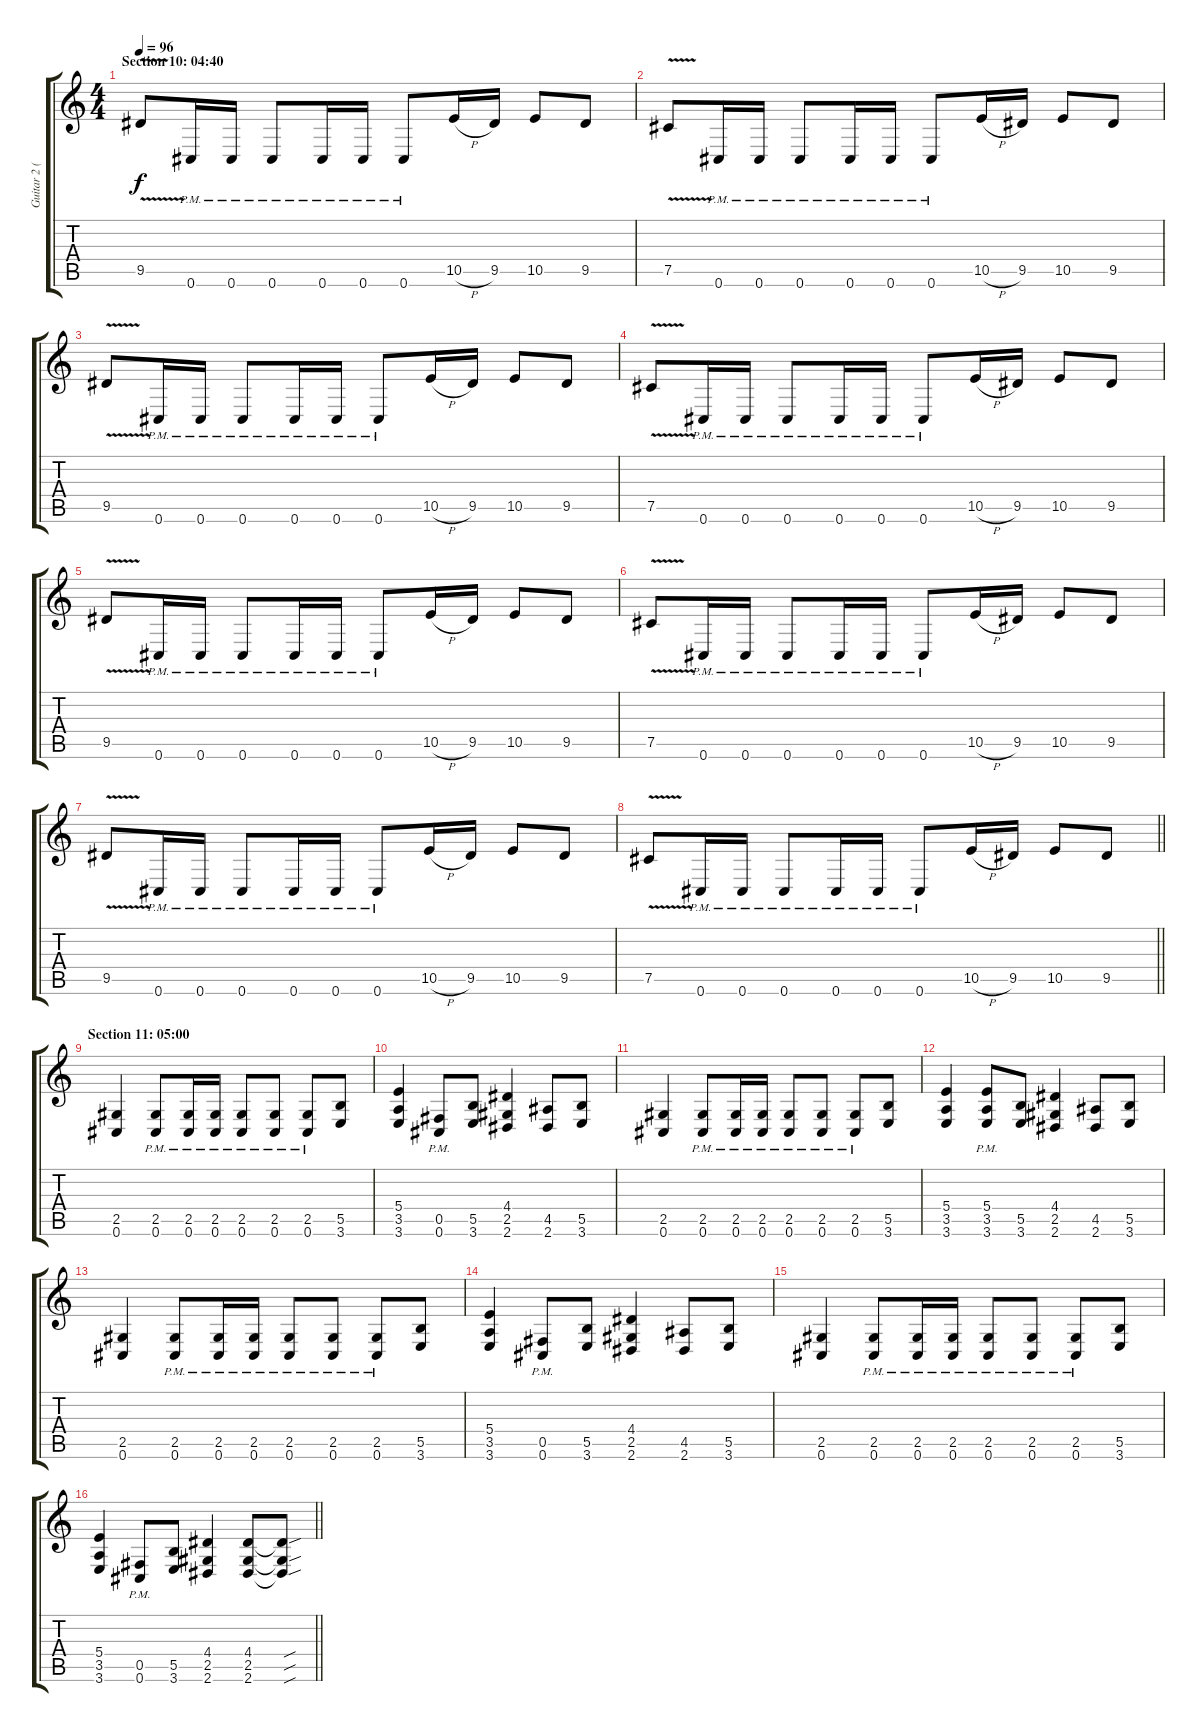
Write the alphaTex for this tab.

\track ("Guitar 2 (Distortion)" "Guitar 2 (") {instrument distortionguitar}
\staff {score tabs}
\tuning (Db4 Ab3 E3 B2 Gb2 Db2) {hide}
\ts (4 4)
\section ("" "Section 10: 04:40")
\tempo 96
\clef g2
\ks c
9.5{v}.8{dy f} 0.6{pm}.16 0.6{pm}.16 0.6{pm}.8 0.6{pm}.16 0.6{pm}.16 0.6{pm}.8 10.5{h}.16 9.5.16 10.5.8 9.5.8 |
7.5{v}.8 0.6{pm}.16 0.6{pm}.16 0.6{pm}.8 0.6{pm}.16 0.6{pm}.16 0.6{pm}.8 10.5{h}.16 9.5.16 10.5.8 9.5.8 |
9.5{v}.8 0.6{pm}.16 0.6{pm}.16 0.6{pm}.8 0.6{pm}.16 0.6{pm}.16 0.6{pm}.8 10.5{h}.16 9.5.16 10.5.8 9.5.8 |
7.5{v}.8 0.6{pm}.16 0.6{pm}.16 0.6{pm}.8 0.6{pm}.16 0.6{pm}.16 0.6{pm}.8 10.5{h}.16 9.5.16 10.5.8 9.5.8 |
9.5{v}.8 0.6{pm}.16 0.6{pm}.16 0.6{pm}.8 0.6{pm}.16 0.6{pm}.16 0.6{pm}.8 10.5{h}.16 9.5.16 10.5.8 9.5.8 |
7.5{v}.8 0.6{pm}.16 0.6{pm}.16 0.6{pm}.8 0.6{pm}.16 0.6{pm}.16 0.6{pm}.8 10.5{h}.16 9.5.16 10.5.8 9.5.8 |
9.5{v}.8 0.6{pm}.16 0.6{pm}.16 0.6{pm}.8 0.6{pm}.16 0.6{pm}.16 0.6{pm}.8 10.5{h}.16 9.5.16 10.5.8 9.5.8 |
\barLineRight lightlight
7.5{v}.8 0.6{pm}.16 0.6{pm}.16 0.6{pm}.8 0.6{pm}.16 0.6{pm}.16 0.6{pm}.8 10.5{h}.16 9.5.16 10.5.8 9.5.8 |
\section ("" "Section 11: 05:00")
(2.5 0.6).4 (2.5{pm} 0.6{pm}).8 (2.5{pm} 0.6{pm}).16 (2.5{pm} 0.6{pm}).16 (2.5{pm} 0.6{pm}).8 (2.5{pm} 0.6{pm}).8 (2.5{pm} 0.6{pm}).8 (5.5 3.6).8 |
(5.4 3.5 3.6).4 (0.5{pm} 0.6{pm}).8 (5.5 3.6).8 (4.4 2.5 2.6).4 (4.5 2.6).8 (5.5 3.6).8 |
(2.5 0.6).4 (2.5{pm} 0.6{pm}).8 (2.5{pm} 0.6{pm}).16 (2.5{pm} 0.6{pm}).16 (2.5{pm} 0.6{pm}).8 (2.5{pm} 0.6{pm}).8 (2.5{pm} 0.6{pm}).8 (5.5 3.6).8 |
(5.4 3.5 3.6).4 (5.4{pm} 3.5{pm} 3.6{pm}).8 (5.5 3.6).8 (4.4 2.5 2.6).4 (4.5 2.6).8 (5.5 3.6).8 |
(2.5 0.6).4 (2.5{pm} 0.6{pm}).8 (2.5{pm} 0.6{pm}).16 (2.5{pm} 0.6{pm}).16 (2.5{pm} 0.6{pm}).8 (2.5{pm} 0.6{pm}).8 (2.5{pm} 0.6{pm}).8 (5.5 3.6).8 |
(5.4 3.5 3.6).4 (0.5{pm} 0.6{pm}).8 (5.5 3.6).8 (4.4 2.5 2.6).4 (4.5 2.6).8 (5.5 3.6).8 |
(2.5 0.6).4 (2.5{pm} 0.6{pm}).8 (2.5{pm} 0.6{pm}).16 (2.5{pm} 0.6{pm}).16 (2.5{pm} 0.6{pm}).8 (2.5{pm} 0.6{pm}).8 (2.5{pm} 0.6{pm}).8 (5.5 3.6).8 |
\barLineRight lightlight
(5.4 3.5 3.6).4 (0.5{pm} 0.6{pm}).8 (5.5 3.6).8 (4.4 2.5 2.6).4 (4.4 2.5 2.6).8 (4.4{sou t} 2.5{sou t} 2.6{sou t}).8
